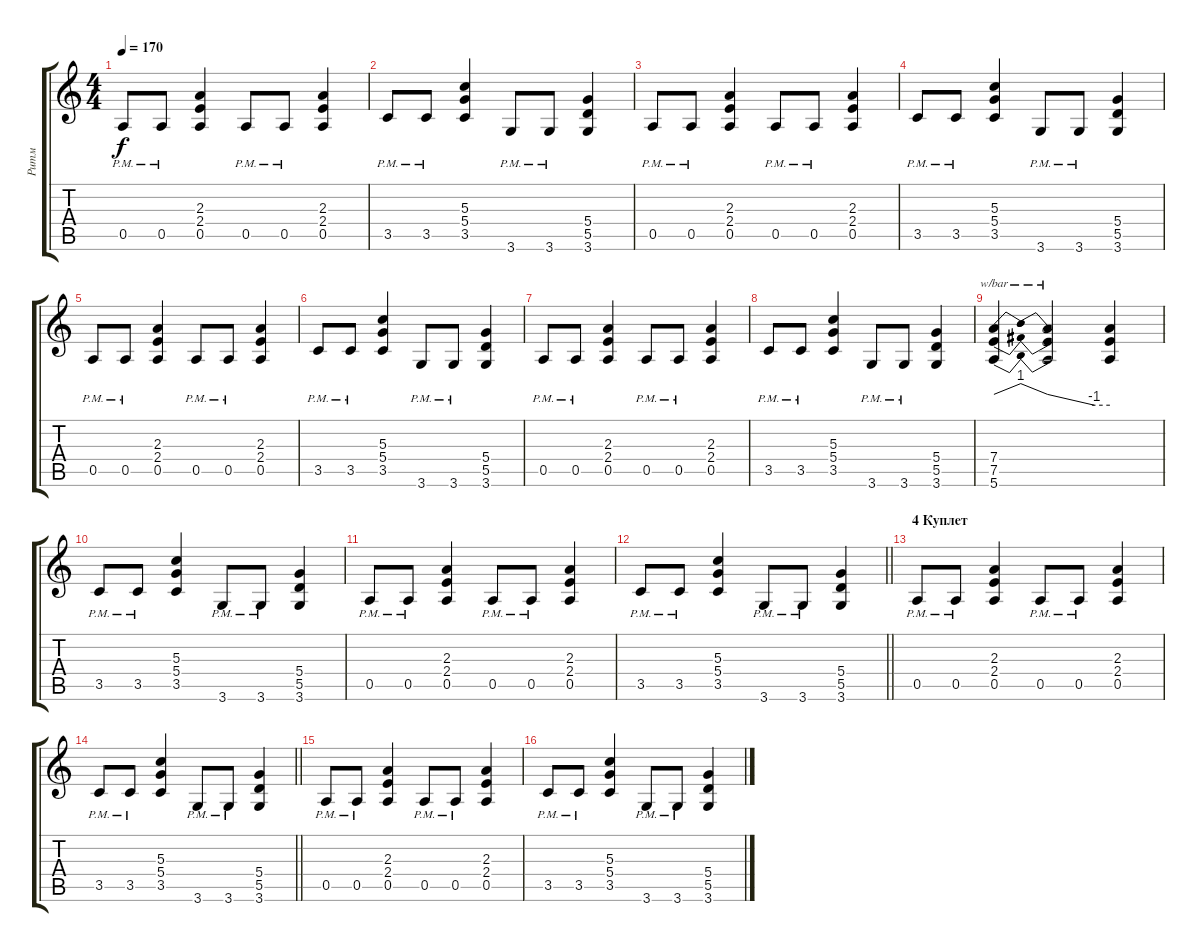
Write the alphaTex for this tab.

\track ("Ритм" "Ритм") {instrument distortionguitar}
\staff {score tabs}
\tuning (E4 B3 G3 D3 A2 E2) {hide}
\ts (4 4)
\tempo 170
\clef g2
\ks c
0.5{pm}.8{dy f} 0.5{pm}.8 (2.3 2.4 0.5).4 0.5{pm}.8 0.5{pm}.8 (2.3 2.4 0.5).4 |
3.5{pm}.8 3.5{pm}.8 (5.3 5.4 3.5).4 3.6{pm}.8 3.6{pm}.8 (5.4 5.5 3.6).4 |
0.5{pm}.8 0.5{pm}.8 (2.3 2.4 0.5).4 0.5{pm}.8 0.5{pm}.8 (2.3 2.4 0.5).4 |
3.5{pm}.8 3.5{pm}.8 (5.3 5.4 3.5).4 3.6{pm}.8 3.6{pm}.8 (5.4 5.5 3.6).4 |
0.5{pm}.8 0.5{pm}.8 (2.3 2.4 0.5).4 0.5{pm}.8 0.5{pm}.8 (2.3 2.4 0.5).4 |
3.5{pm}.8 3.5{pm}.8 (5.3 5.4 3.5).4 3.6{pm}.8 3.6{pm}.8 (5.4 5.5 3.6).4 |
0.5{pm}.8 0.5{pm}.8 (2.3 2.4 0.5).4 0.5{pm}.8 0.5{pm}.8 (2.3 2.4 0.5).4 |
3.5{pm}.8 3.5{pm}.8 (5.3 5.4 3.5).4 3.6{pm}.8 3.6{pm}.8 (5.4 5.5 3.6).4 |
(7.4 7.5 5.6).4{tbe (dip default 0 0 30 4 60 0)} (7.4{t} 7.5{t} 5.6{t}).2{tbe (custom default 0 0 45 -4 60 -4)} (7.4{t} 7.5{t} 5.6{t}).4 |
3.5{pm}.8 3.5{pm}.8 (5.3 5.4 3.5).4 3.6{pm}.8 3.6{pm}.8 (5.4 5.5 3.6).4 |
0.5{pm}.8 0.5{pm}.8 (2.3 2.4 0.5).4 0.5{pm}.8 0.5{pm}.8 (2.3 2.4 0.5).4 |
\barLineRight lightlight
3.5{pm}.8 3.5{pm}.8 (5.3 5.4 3.5).4 3.6{pm}.8 3.6{pm}.8 (5.4 5.5 3.6).4 |
\section ("" "4 Куплет")
0.5{pm}.8 0.5{pm}.8 (2.3 2.4 0.5).4 0.5{pm}.8 0.5{pm}.8 (2.3 2.4 0.5).4 |
\barLineRight lightlight
3.5{pm}.8 3.5{pm}.8 (5.3 5.4 3.5).4 3.6{pm}.8 3.6{pm}.8 (5.4 5.5 3.6).4 |
\section ("" "")
0.5{pm}.8 0.5{pm}.8 (2.3 2.4 0.5).4 0.5{pm}.8 0.5{pm}.8 (2.3 2.4 0.5).4 |
3.5{pm}.8 3.5{pm}.8 (5.3 5.4 3.5).4 3.6{pm}.8 3.6{pm}.8 (5.4 5.5 3.6).4
